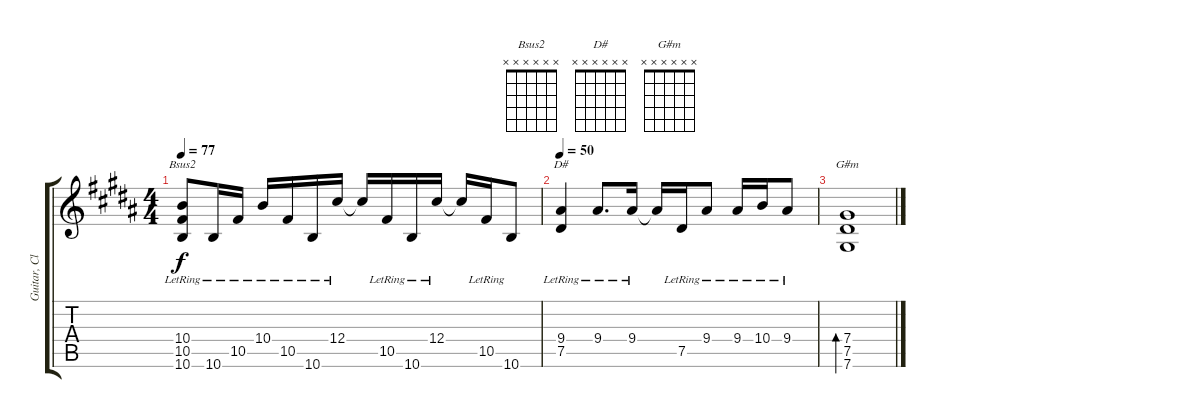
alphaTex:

\track ("Guitar, Clean" "Guitar, Cl") {instrument electricguitarclean}
\staff {score tabs}
\tuning (Eb4 Bb3 Gb3 Db3 Ab2 Db2) {hide}
\chord ("Bsus2" x x x x x x)
\chord ("D#" x x x x x x)
\chord ("G#m" x x x x x x)
\ts (4 4)
\tempo 77
\clef g2
\ks g#minor
(10.4{lr} 10.5{lr} 10.6{lr}).8{ch "Bsus2" dy f} 10.6{lr}.16 10.5{lr}.16 10.4{lr}.16 10.5{lr}.16 10.6{lr}.16 12.4{lr}.16 12.4{t}.16 10.5{lr}.16 10.6{lr}.16 12.4{lr}.16 12.4{t}.16 10.5{lr}.16 10.6.8 |
\tempo 50
(9.4{lr} 7.5{lr}).4{ch "D#"} 9.4{lr}.8{d} 9.4{lr}.16 9.4{t}.16 7.5{lr}.16 9.4{lr}.8 9.4{lr}.16 10.4{lr}.16 9.4{lr}.8 |
(7.4 7.5 7.6).1{bd 120 ch "G#m"}
